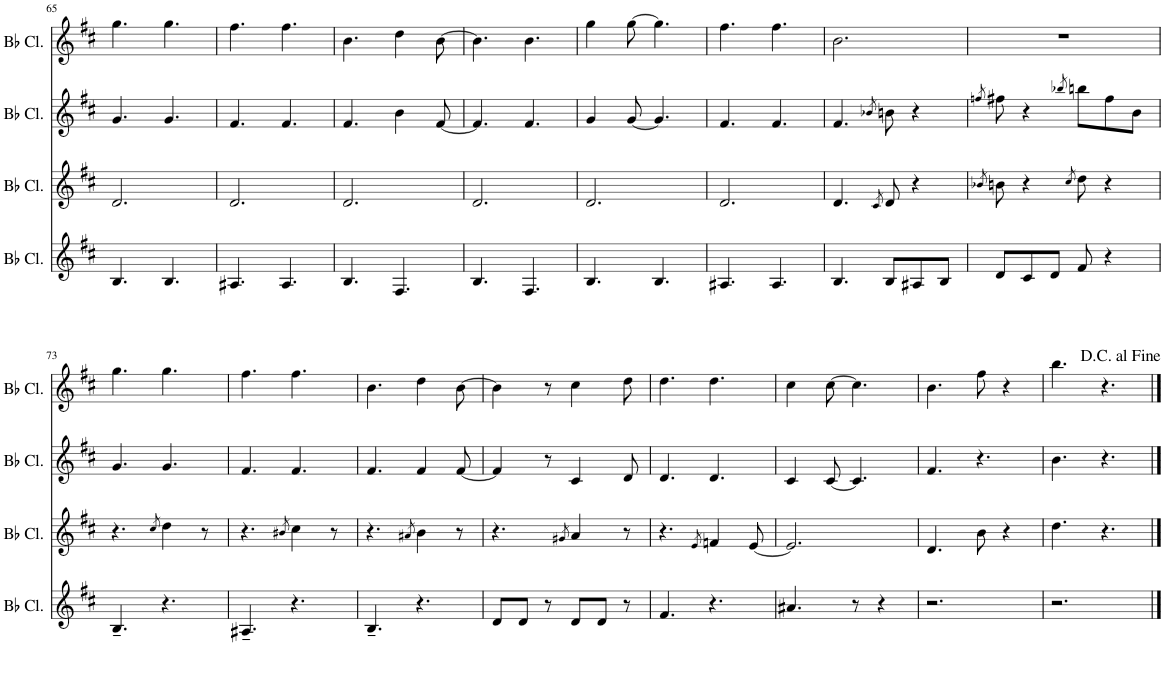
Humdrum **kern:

**kern	**kern	**kern	**kern
*part4	*part3	*part2	*part1
*staff4	*staff3	*staff2	*staff1
*I"Bb Clarinet	*I"Bb Clarinet	*I"Bb Clarinet	*I"Bb Clarinet
*I'Bb Cl.	*I'Bb Cl.	*I'Bb Cl.	*I'Bb Cl.
!!LO:PB:g=z
*clefG2	*clefG2	*clefG2	*clefG2
*ITrd1c2	*ITrd1c2	*ITrd1c2	*ITrd1c2
*k[f#c#]	*k[f#c#]	*k[f#c#]	*k[f#c#]
*M6/8	*M6/8	*M6/8	*M6/8
=65	=65	=65	=65
4.B/	2.d/	4.g/	4.gg\
4.B/	.	4.g/	4.gg\
=66	=66	=66	=66
4.A#X/	2.d/	4.f#/	4.ff#\
4.A#/	.	4.f#/	4.ff#\
=67	=67	=67	=67
4.B/	2.d/	4.f#/	4.b\
4.F#/	.	4b\	4dd\
.	.	[8f#/	[8b\
=68	=68	=68	=68
4.B/	2.d/	4.f#/]	4.b\]
4.F#/	.	4.f#/	4.b\
=69	=69	=69	=69
4.B/	2.d/	4g/	4gg\
.	.	[8g/	[8gg\
4.B/	.	4.g/]	4.gg\]
=70	=70	=70	=70
4.A#X/	2.d/	4.f#/	4.ff#\
4.A#/	.	4.f#/	4.ff#\
=71	=71	=71	=71
4.B/	4.d/	4.f#/	2.b\
.	8qc#/	8qb-X/	.
8B/L	8d/	8bn\	.
8A#X/	4r	4r	.
8B/J	.	.	.
=72	=72	=72	=72
.	8qb-X/	8qffn/	.
8d/L	8bn\	8ff#X\	2.r
8c#/	4r	4r	.
8d/J	.	.	.
.	8qcc#/	8qbb-X/	.
8f#/	8dd\	8bbn\L	.
4r	4r	8ff#\	.
.	.	8b\J	.
!!LO:LB:g=z
=73	=73	=73	=73
4.B~/	4.r	4.g/	4.gg\
.	8qcc#/	.	.
4.r	4dd\	4.g/	4.gg\
.	8r	.	.
=74	=74	=74	=74
4.A#X~/	4.r	4.f#/	4.ff#\
.	8qb#X/	.	.
4.r	4cc#\	4.f#/	4.ff#\
.	8r	.	.
=75	=75	=75	=75
4.B~/	4.r	4.f#/	4.b\
.	8qa#X/	.	.
4.r	4b\	4f#/	4dd\
.	8r	[8f#/	[8b\
=76	=76	=76	=76
8d/L	4.r	4f#/]	4b\]
8d/J	.	.	.
8r	.	8r	8r
.	8qg#X/	.	.
8d/L	4a/	4c#/	4cc#\
8d/J	.	.	.
8r	8r	8d/	8dd\
=77	=77	=77	=77
4.f#/	4.r	4.d/	4.dd\
.	8qe/	.	.
4.r	4fn/	4.d/	4.dd\
.	[8e/	.	.
=78	=78	=78	=78
4.a#X/	2.e/]	4c#/	4cc#\
.	.	[8c#/	[8cc#\
8r	.	4.c#/]	4.cc#\]
4r	.	.	.
=79	=79	=79	=79
2.r	4.d/	4.f#/	4.b\
.	8b\	4.r	8ff#\
.	4r	.	4r
=80	=80	=80	=80
2.r	4.dd\	4.b\	4.bb\
.	4.r	4.r	4.r
==	==	==	==
*-	*-	*-	*-
